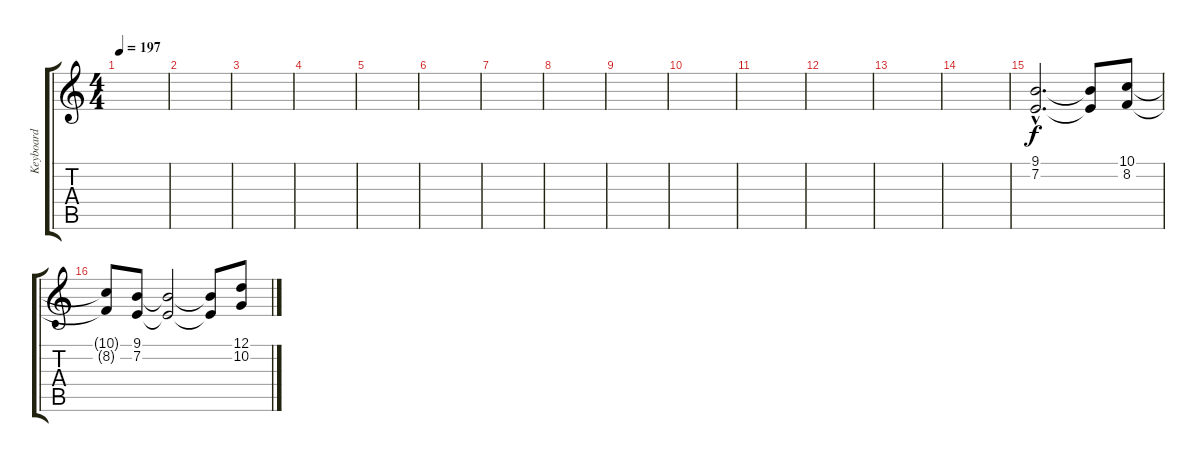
\track ("Keyboard" "Keyboard") {instrument stringensemble1}
\staff {score tabs}
\tuning (D4 A3 F3 C3 G2 D2) {hide}
\ts (4 4)
\tempo 197
\clef g2
\ks c
|
|
|
|
|
|
|
|
|
|
|
|
|
|
(9.1{hac} 7.2{hac}).2{d dy f volume 13} (9.1{t} 7.2{t}).8 (10.1 8.2).8 |
(10.1{t} 8.2{t}).8 (9.1 7.2).8 (9.1{t} 7.2{t}).2 (9.1{t} 7.2{t}).8 (12.1 10.2).8
